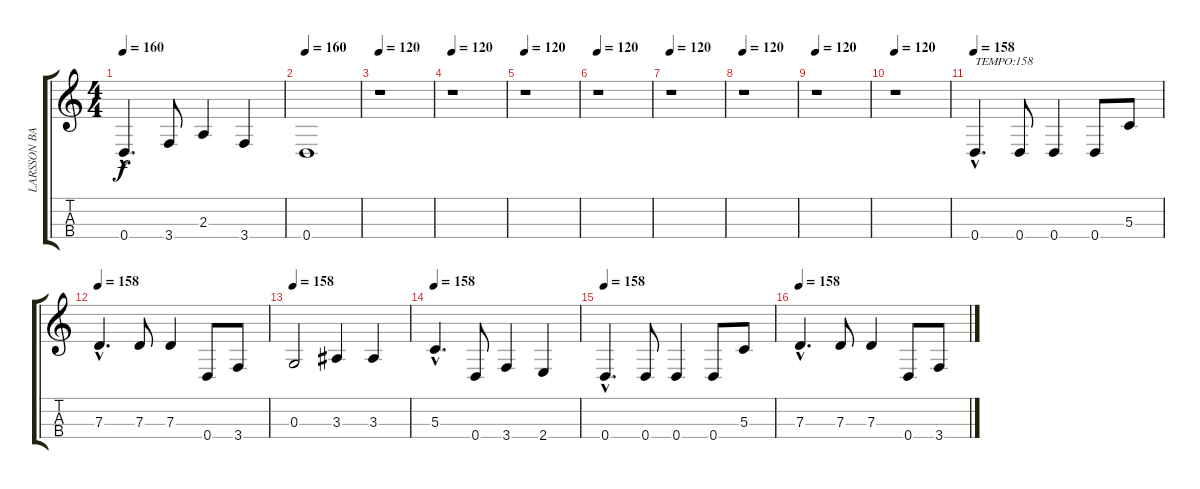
\track ("LARSSON BASS" "LARSSON BA") {instrument fretlessbass}
\staff {score tabs}
\tuning (F3 C3 G2 D2) {hide}
\ts (4 4)
\tempo 160
\clef g2
\ks c
0.4{hac}.4{d dy f} 3.4.8 2.3.4 3.4.4 |
\tempo 160
0.4.1 |
\tempo 120
r.1 |
\tempo 120
r.1 |
\tempo 120
r.1 |
\tempo 120
r.1 |
\tempo 120
r.1 |
\tempo 120
r.1 |
\tempo 120
r.1 |
\tempo 120
r.1 |
\tempo 158
0.4{hac}.4{d txt "TEMPO:158"} 0.4.8 0.4.4 0.4.8 5.3.8 |
\tempo 158
7.3{hac}.4{d} 7.3.8 7.3.4 0.4.8 3.4.8 |
\tempo 158
0.3.2 3.3.4 3.3.4 |
\tempo 158
5.3{hac}.4{d} 0.4.8 3.4.4 2.4.4 |
\tempo 158
0.4{hac}.4{d} 0.4.8 0.4.4 0.4.8 5.3.8 |
\tempo 158
7.3{hac}.4{d} 7.3.8 7.3.4 0.4.8 3.4.8
